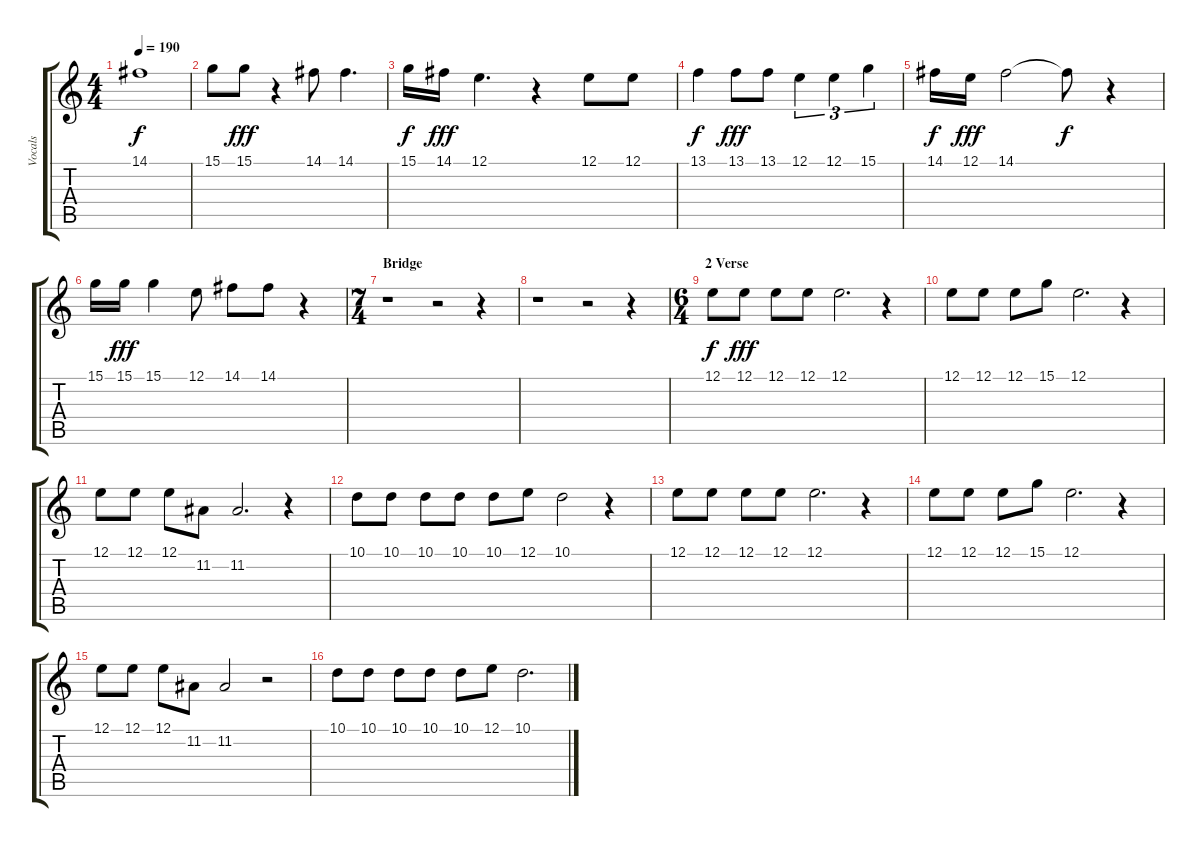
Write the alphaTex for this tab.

\track ("Vocals" "Vocals") {instrument lead1square}
\staff {score tabs}
\tuning (E4 B3 G3 D3 A2 E2) {hide}
\ts (4 4)
\tempo 190
\clef g2
\ks c
14.1.1{dy f} |
15.1.8 15.1.8{dy fff} r.4 14.1.8 14.1.4{d} |
15.1.16{dy f} 14.1.16{dy fff} 12.1.4{d} r.4 12.1.8 12.1.8 |
13.1.4{dy f} 13.1.8{dy fff} 13.1.8 12.1.4{tu (3 2)} 12.1.4{tu (3 2)} 15.1.4{tu (3 2)} |
14.1.16{dy f} 12.1.16{dy fff} 14.1.2 14.1{t}.8{dy f} r.4 |
15.1.16 15.1.16{dy fff} 15.1.4 12.1.8 14.1.8 14.1.8 r.4 |
\ts (7 4)
\section ("" "Bridge")
r.1 r.2 r.4 |
r.1 r.2 r.4 |
\ts (6 4)
\section ("" "2 Verse")
12.1.8{dy f} 12.1.8{dy fff} 12.1.8 12.1.8 12.1.2{d} r.4 |
12.1.8 12.1.8 12.1.8 15.1.8 12.1.2{d} r.4 |
12.1.8 12.1.8 12.1.8 11.2.8 11.2.2{d} r.4 |
10.1.8 10.1.8 10.1.8 10.1.8 10.1.8 12.1.8 10.1.2 r.4 |
12.1.8 12.1.8 12.1.8 12.1.8 12.1.2{d} r.4 |
12.1.8 12.1.8 12.1.8 15.1.8 12.1.2{d} r.4 |
12.1.8 12.1.8 12.1.8 11.2.8 11.2.2 r.2 |
10.1.8 10.1.8 10.1.8 10.1.8 10.1.8 12.1.8 10.1.2{d}
